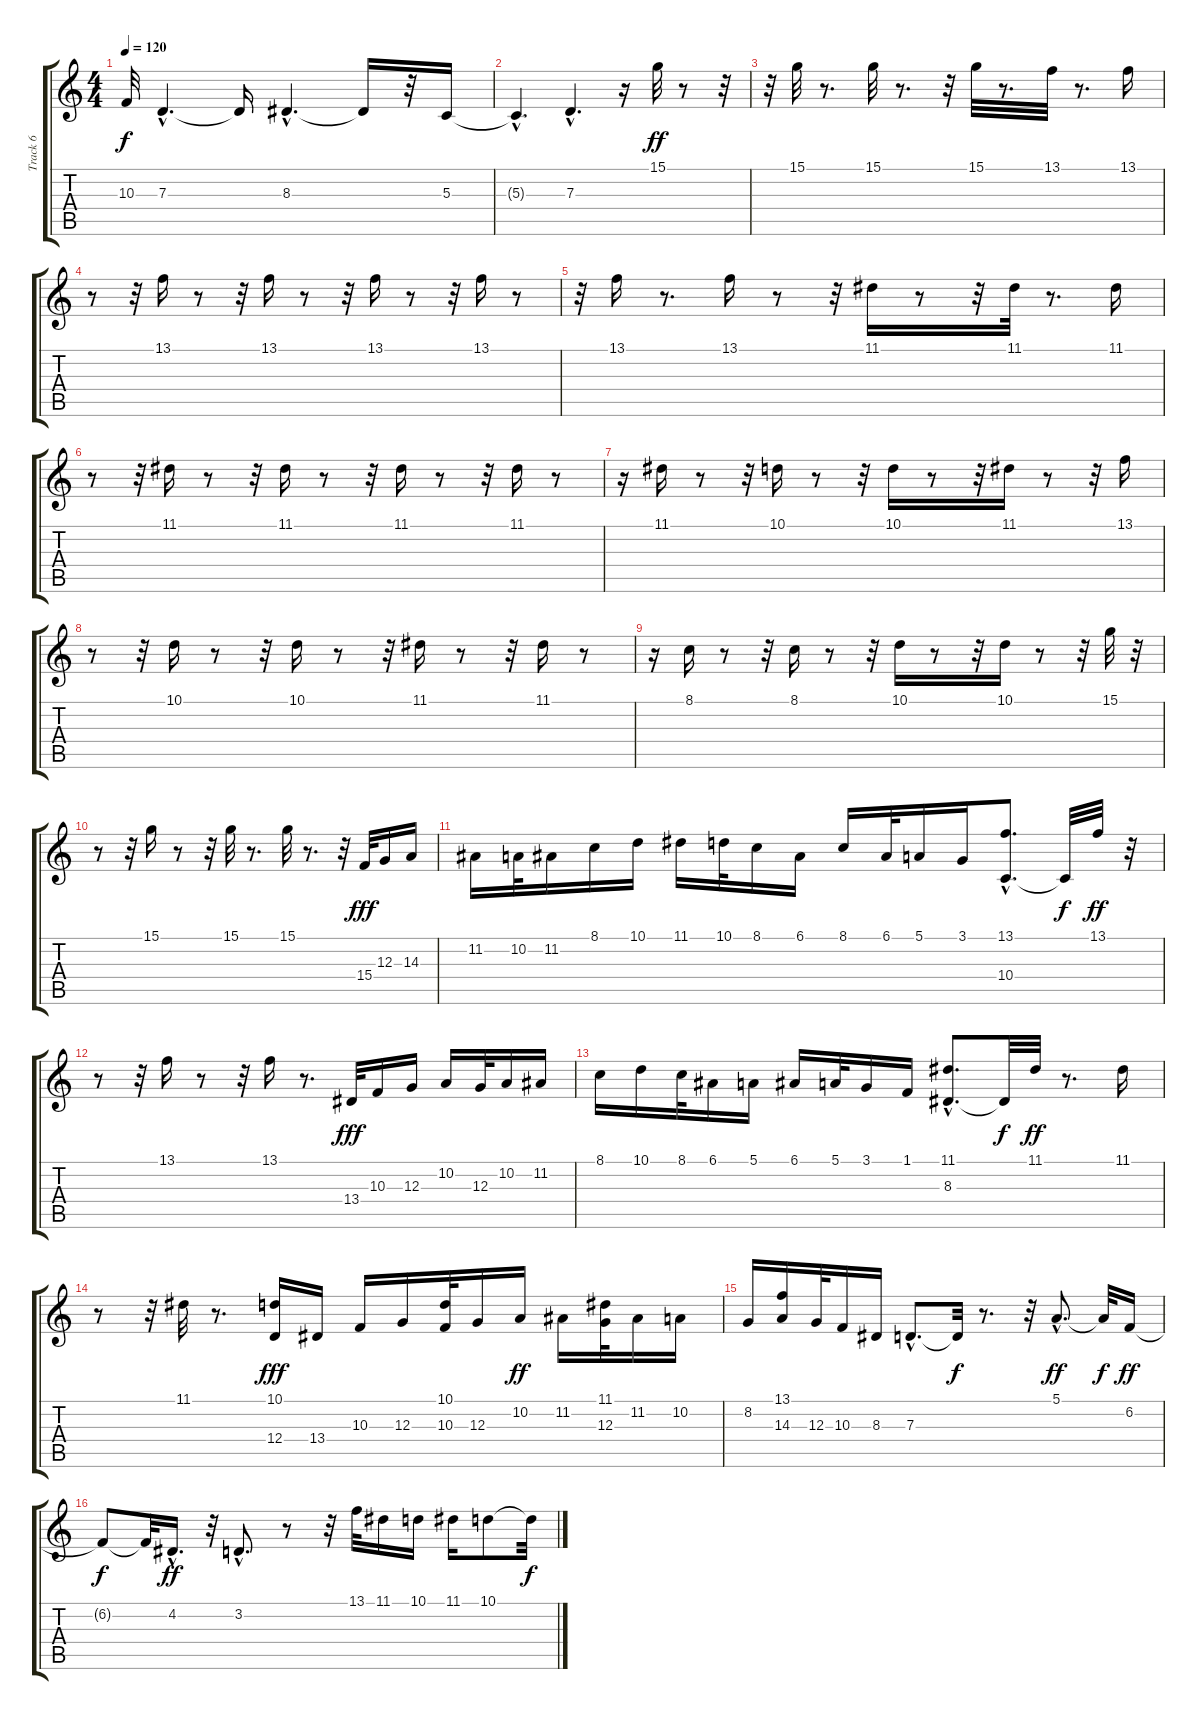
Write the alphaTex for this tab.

\track ("Track 6" "Track 6") {instrument electricgrandpiano}
\staff {score tabs}
\tuning (E4 B3 G3 D3 A2 E2) {hide}
\ts (4 4)
\tempo 120
\clef g2
\ks c
10.3{t}.32{dy f} 7.3{hac}.4{d} 7.3{t}.16 8.3{hac}.4{d} 8.3{t}.16 r.32 5.3.16 |
5.3{hac t}.4{d} 7.3{hac}.4{d} r.16 15.1.32{dy ff} r.8 r.32 |
r.32 15.1.32 r.8{d} 15.1.32 r.8{d} r.32 15.1.32 r.8{d} 13.1.32 r.8{d} 13.1.16 |
r.8 r.32 13.1.16 r.8 r.32 13.1.16 r.8 r.32 13.1.16 r.8 r.32 13.1.16 r.8 |
r.32 13.1.16 r.8{d} 13.1.16 r.8 r.32 11.1.16 r.8 r.32 11.1.32 r.8{d} 11.1.16 |
r.8 r.32 11.1.16 r.8 r.32 11.1.16 r.8 r.32 11.1.16 r.8 r.32 11.1.16 r.8 |
r.16 11.1.16 r.8 r.32 10.1.16 r.8 r.32 10.1.16 r.8 r.32 11.1.16 r.8 r.32 13.1.16 |
r.8 r.32 10.1.16 r.8 r.32 10.1.16 r.8 r.32 11.1.16 r.8 r.32 11.1.16 r.8 |
r.16 8.1.16 r.8 r.32 8.1.16 r.8 r.32 10.1.16 r.8 r.32 10.1.16 r.8 r.32 15.1.32 r.32 |
r.8 r.32 15.1.16 r.8 r.32 15.1.32 r.8{d} 15.1.32 r.8{d} r.32 15.4.32{dy fff} 12.3.16 14.3.16 |
11.2.16 10.2.32 11.2.16 8.1.16 10.1.16 11.1.16 10.1.32 8.1.16 6.1.16 8.1.16 6.1.32 5.1.16 3.1.16 (13.1 10.4{hac}).8{d} 10.4{t}.32{dy f} 13.1.32{dy ff} r.32 |
r.8 r.32 13.1.16 r.8 r.32 13.1.16 r.8{d} 13.4.32{dy fff} 10.3.16 12.3.16 10.2.16 12.3.32 10.2.16 11.2.16 |
8.1.16 10.1.16 8.1.32 6.1.16 5.1.16 6.1.16 5.1.32 3.1.16 1.1.16 (11.1 8.3{hac}).8{d} 8.3{t}.32{dy f} 11.1.32{dy ff} r.8{d} 11.1.16 |
r.8 r.32 11.1.32 r.8{d} (10.1 12.4).16{dy fff} 13.4.16 10.3.16 12.3.16 (10.1 10.3).32 12.3.16 10.2.16{dy ff} 11.2.16 (11.1 12.3).32 11.2.16 10.2.16 |
8.2.16 (13.1 14.3).16 12.3.32 10.3.16 8.3.16 7.3{hac}.8{d} 7.3{t}.32{dy f} r.8{d} r.32 5.1{hac}.8{d dy ff} 5.1{t}.32{dy f} 6.2.16{dy ff} |
6.2{t}.8{dy f} 6.2{t}.32 4.2{hac}.16{d dy ff} r.32 3.2{hac}.8{d} r.8 r.32 13.1.32 11.1.16 10.1.16 11.1.16 10.1.8 10.1{t}.32{dy f}
